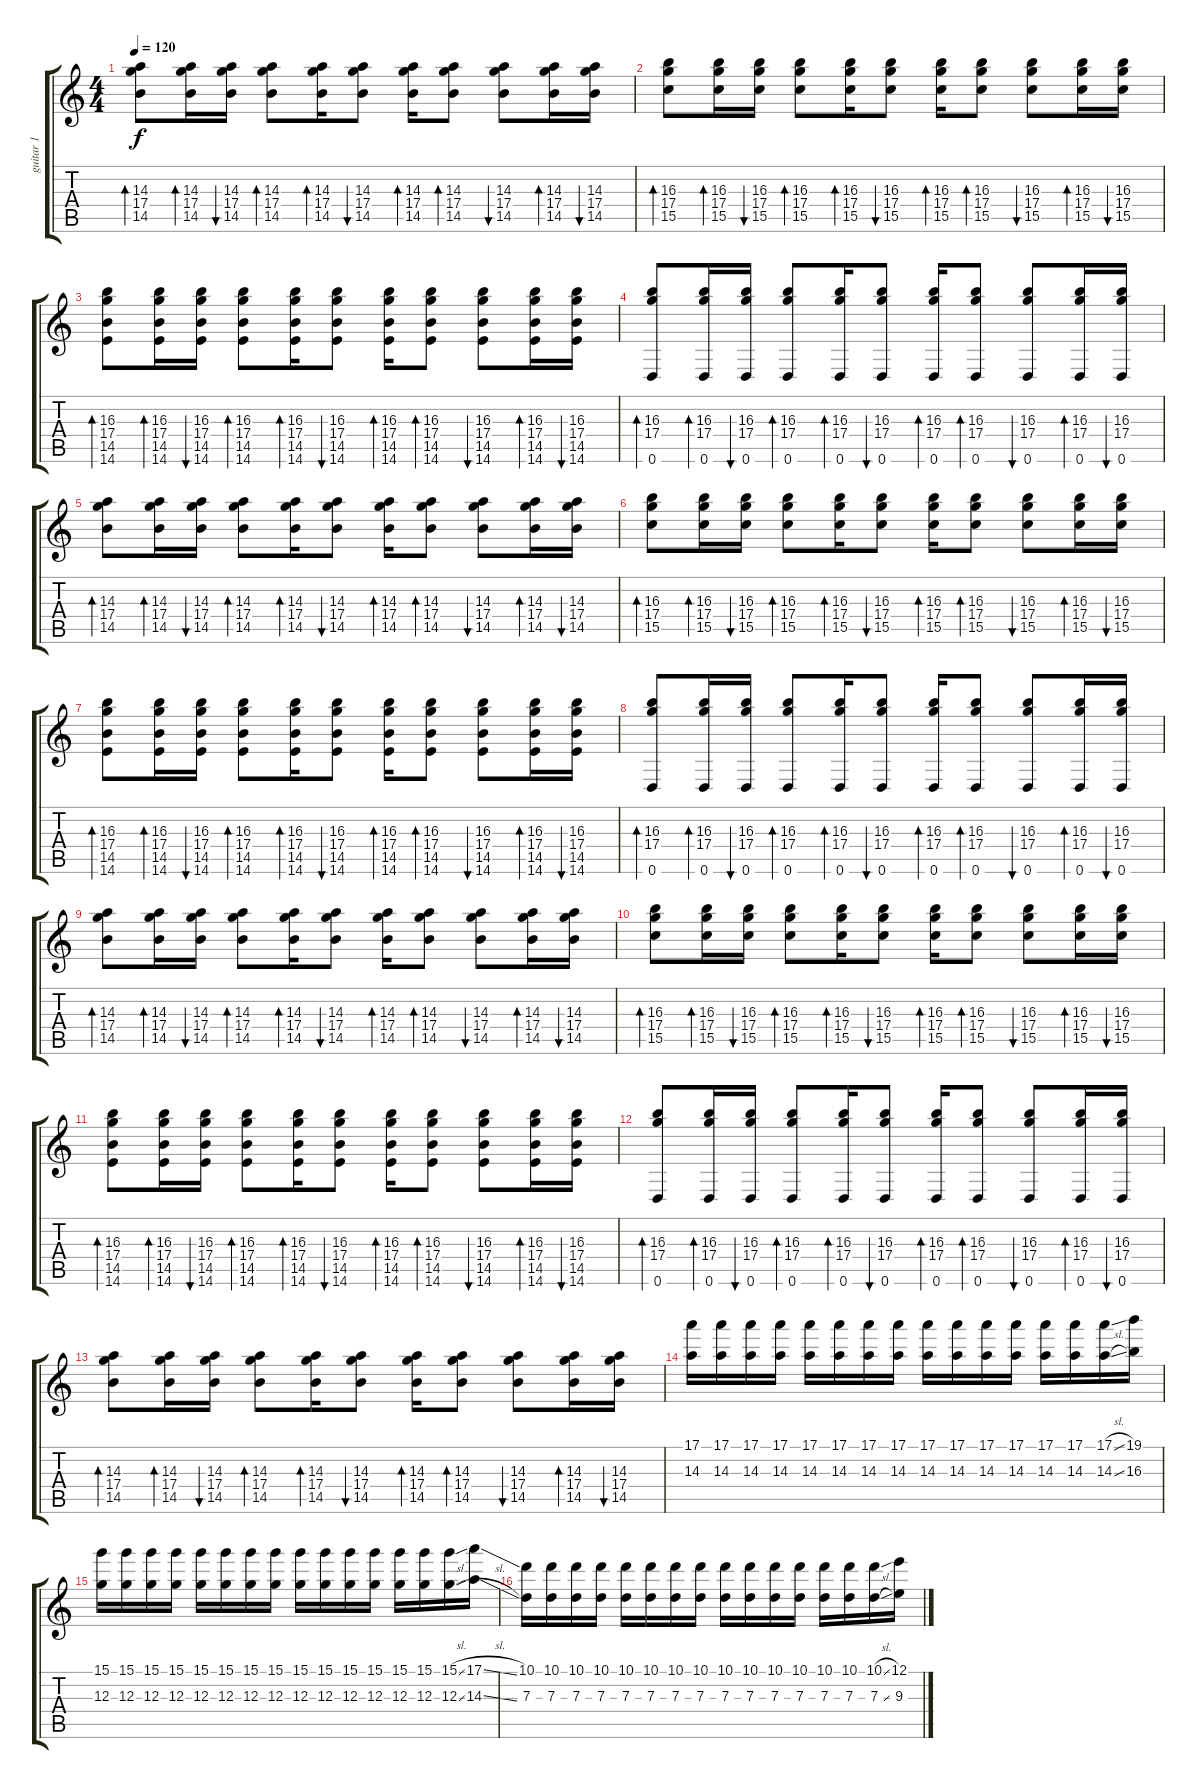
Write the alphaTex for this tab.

\track ("guitar 1" "guitar 1") {instrument acousticguitarsteel}
\staff {score tabs}
\tuning (E4 B3 G3 D3 A2 D2) {hide}
\ts (4 4)
\tempo 120
\clef g2
\ks c
(14.3 17.4 14.5).8{bd 60 dy f} (14.3 17.4 14.5).16{bd 60} (14.3 17.4 14.5).16{bu 60} (14.3 17.4 14.5).8{bd 60} (14.3 17.4 14.5).16{bd 60} (14.3 17.4 14.5).8{bu 60} (14.3 17.4 14.5).16{bd 60} (14.3 17.4 14.5).8{bd 60} (14.3 17.4 14.5).8{bu 60} (14.3 17.4 14.5).16{bd 60} (14.3 17.4 14.5).16{bu 60} |
(16.3 17.4 15.5).8{bd 60} (16.3 17.4 15.5).16{bd 60} (16.3 17.4 15.5).16{bu 60} (16.3 17.4 15.5).8{bd 60} (16.3 17.4 15.5).16{bd 60} (16.3 17.4 15.5).8{bu 60} (16.3 17.4 15.5).16{bd 60} (16.3 17.4 15.5).8{bd 60} (16.3 17.4 15.5).8{bu 60} (16.3 17.4 15.5).16{bd 60} (16.3 17.4 15.5).16{bu 60} |
(16.3 17.4 14.5 14.6).8{bd 60} (16.3 17.4 14.5 14.6).16{bd 60} (16.3 17.4 14.5 14.6).16{bu 60} (16.3 17.4 14.5 14.6).8{bd 60} (16.3 17.4 14.5 14.6).16{bd 60} (16.3 17.4 14.5 14.6).8{bu 60} (16.3 17.4 14.5 14.6).16{bd 60} (16.3 17.4 14.5 14.6).8{bd 60} (16.3 17.4 14.5 14.6).8{bu 60} (16.3 17.4 14.5 14.6).16{bd 60} (16.3 17.4 14.5 14.6).16{bu 60} |
(16.3 17.4 0.6).8{bd 60} (16.3 17.4 0.6).16{bd 60} (16.3 17.4 0.6).16{bu 60} (16.3 17.4 0.6).8{bd 60} (16.3 17.4 0.6).16{bd 60} (16.3 17.4 0.6).8{bu 60} (16.3 17.4 0.6).16{bd 60} (16.3 17.4 0.6).8{bd 60} (16.3 17.4 0.6).8{bu 60} (16.3 17.4 0.6).16{bd 60} (16.3 17.4 0.6).16{bu 60} |
(14.3 17.4 14.5).8{bd 60} (14.3 17.4 14.5).16{bd 60} (14.3 17.4 14.5).16{bu 60} (14.3 17.4 14.5).8{bd 60} (14.3 17.4 14.5).16{bd 60} (14.3 17.4 14.5).8{bu 60} (14.3 17.4 14.5).16{bd 60} (14.3 17.4 14.5).8{bd 60} (14.3 17.4 14.5).8{bu 60} (14.3 17.4 14.5).16{bd 60} (14.3 17.4 14.5).16{bu 60} |
(16.3 17.4 15.5).8{bd 60} (16.3 17.4 15.5).16{bd 60} (16.3 17.4 15.5).16{bu 60} (16.3 17.4 15.5).8{bd 60} (16.3 17.4 15.5).16{bd 60} (16.3 17.4 15.5).8{bu 60} (16.3 17.4 15.5).16{bd 60} (16.3 17.4 15.5).8{bd 60} (16.3 17.4 15.5).8{bu 60} (16.3 17.4 15.5).16{bd 60} (16.3 17.4 15.5).16{bu 60} |
(16.3 17.4 14.5 14.6).8{bd 60} (16.3 17.4 14.5 14.6).16{bd 60} (16.3 17.4 14.5 14.6).16{bu 60} (16.3 17.4 14.5 14.6).8{bd 60} (16.3 17.4 14.5 14.6).16{bd 60} (16.3 17.4 14.5 14.6).8{bu 60} (16.3 17.4 14.5 14.6).16{bd 60} (16.3 17.4 14.5 14.6).8{bd 60} (16.3 17.4 14.5 14.6).8{bu 60} (16.3 17.4 14.5 14.6).16{bd 60} (16.3 17.4 14.5 14.6).16{bu 60} |
(16.3 17.4 0.6).8{bd 60} (16.3 17.4 0.6).16{bd 60} (16.3 17.4 0.6).16{bu 60} (16.3 17.4 0.6).8{bd 60} (16.3 17.4 0.6).16{bd 60} (16.3 17.4 0.6).8{bu 60} (16.3 17.4 0.6).16{bd 60} (16.3 17.4 0.6).8{bd 60} (16.3 17.4 0.6).8{bu 60} (16.3 17.4 0.6).16{bd 60} (16.3 17.4 0.6).16{bu 60} |
(14.3 17.4 14.5).8{bd 60} (14.3 17.4 14.5).16{bd 60} (14.3 17.4 14.5).16{bu 60} (14.3 17.4 14.5).8{bd 60} (14.3 17.4 14.5).16{bd 60} (14.3 17.4 14.5).8{bu 60} (14.3 17.4 14.5).16{bd 60} (14.3 17.4 14.5).8{bd 60} (14.3 17.4 14.5).8{bu 60} (14.3 17.4 14.5).16{bd 60} (14.3 17.4 14.5).16{bu 60} |
(16.3 17.4 15.5).8{bd 60} (16.3 17.4 15.5).16{bd 60} (16.3 17.4 15.5).16{bu 60} (16.3 17.4 15.5).8{bd 60} (16.3 17.4 15.5).16{bd 60} (16.3 17.4 15.5).8{bu 60} (16.3 17.4 15.5).16{bd 60} (16.3 17.4 15.5).8{bd 60} (16.3 17.4 15.5).8{bu 60} (16.3 17.4 15.5).16{bd 60} (16.3 17.4 15.5).16{bu 60} |
(16.3 17.4 14.5 14.6).8{bd 60} (16.3 17.4 14.5 14.6).16{bd 60} (16.3 17.4 14.5 14.6).16{bu 60} (16.3 17.4 14.5 14.6).8{bd 60} (16.3 17.4 14.5 14.6).16{bd 60} (16.3 17.4 14.5 14.6).8{bu 60} (16.3 17.4 14.5 14.6).16{bd 60} (16.3 17.4 14.5 14.6).8{bd 60} (16.3 17.4 14.5 14.6).8{bu 60} (16.3 17.4 14.5 14.6).16{bd 60} (16.3 17.4 14.5 14.6).16{bu 60} |
(16.3 17.4 0.6).8{bd 60} (16.3 17.4 0.6).16{bd 60} (16.3 17.4 0.6).16{bu 60} (16.3 17.4 0.6).8{bd 60} (16.3 17.4 0.6).16{bd 60} (16.3 17.4 0.6).8{bu 60} (16.3 17.4 0.6).16{bd 60} (16.3 17.4 0.6).8{bd 60} (16.3 17.4 0.6).8{bu 60} (16.3 17.4 0.6).16{bd 60} (16.3 17.4 0.6).16{bu 60} |
(14.3 17.4 14.5).8{bd 60} (14.3 17.4 14.5).16{bd 60} (14.3 17.4 14.5).16{bu 60} (14.3 17.4 14.5).8{bd 60} (14.3 17.4 14.5).16{bd 60} (14.3 17.4 14.5).8{bu 60} (14.3 17.4 14.5).16{bd 60} (14.3 17.4 14.5).8{bd 60} (14.3 17.4 14.5).8{bu 60} (14.3 17.4 14.5).16{bd 60} (14.3 17.4 14.5).16{bu 60} |
(17.1 14.3).16{instrument distortionguitar} (17.1 14.3).16 (17.1 14.3).16 (17.1 14.3).16 (17.1 14.3).16 (17.1 14.3).16 (17.1 14.3).16 (17.1 14.3).16 (17.1 14.3).16 (17.1 14.3).16 (17.1 14.3).16 (17.1 14.3).16 (17.1 14.3).16 (17.1 14.3).16 (17.1{sl} 14.3{sl}).16 (19.1 16.3).16 |
(15.1 12.3).16 (15.1 12.3).16 (15.1 12.3).16 (15.1 12.3).16 (15.1 12.3).16 (15.1 12.3).16 (15.1 12.3).16 (15.1 12.3).16 (15.1 12.3).16 (15.1 12.3).16 (15.1 12.3).16 (15.1 12.3).16 (15.1 12.3).16 (15.1 12.3).16 (15.1{sl} 12.3{sl}).16 (17.1{sl} 14.3{sl}).16 |
(10.1 7.3).16 (10.1 7.3).16 (10.1 7.3).16 (10.1 7.3).16 (10.1 7.3).16 (10.1 7.3).16 (10.1 7.3).16 (10.1 7.3).16 (10.1 7.3).16 (10.1 7.3).16 (10.1 7.3).16 (10.1 7.3).16 (10.1 7.3).16 (10.1 7.3).16 (10.1{sl} 7.3{sl}).16 (12.1 9.3).16
